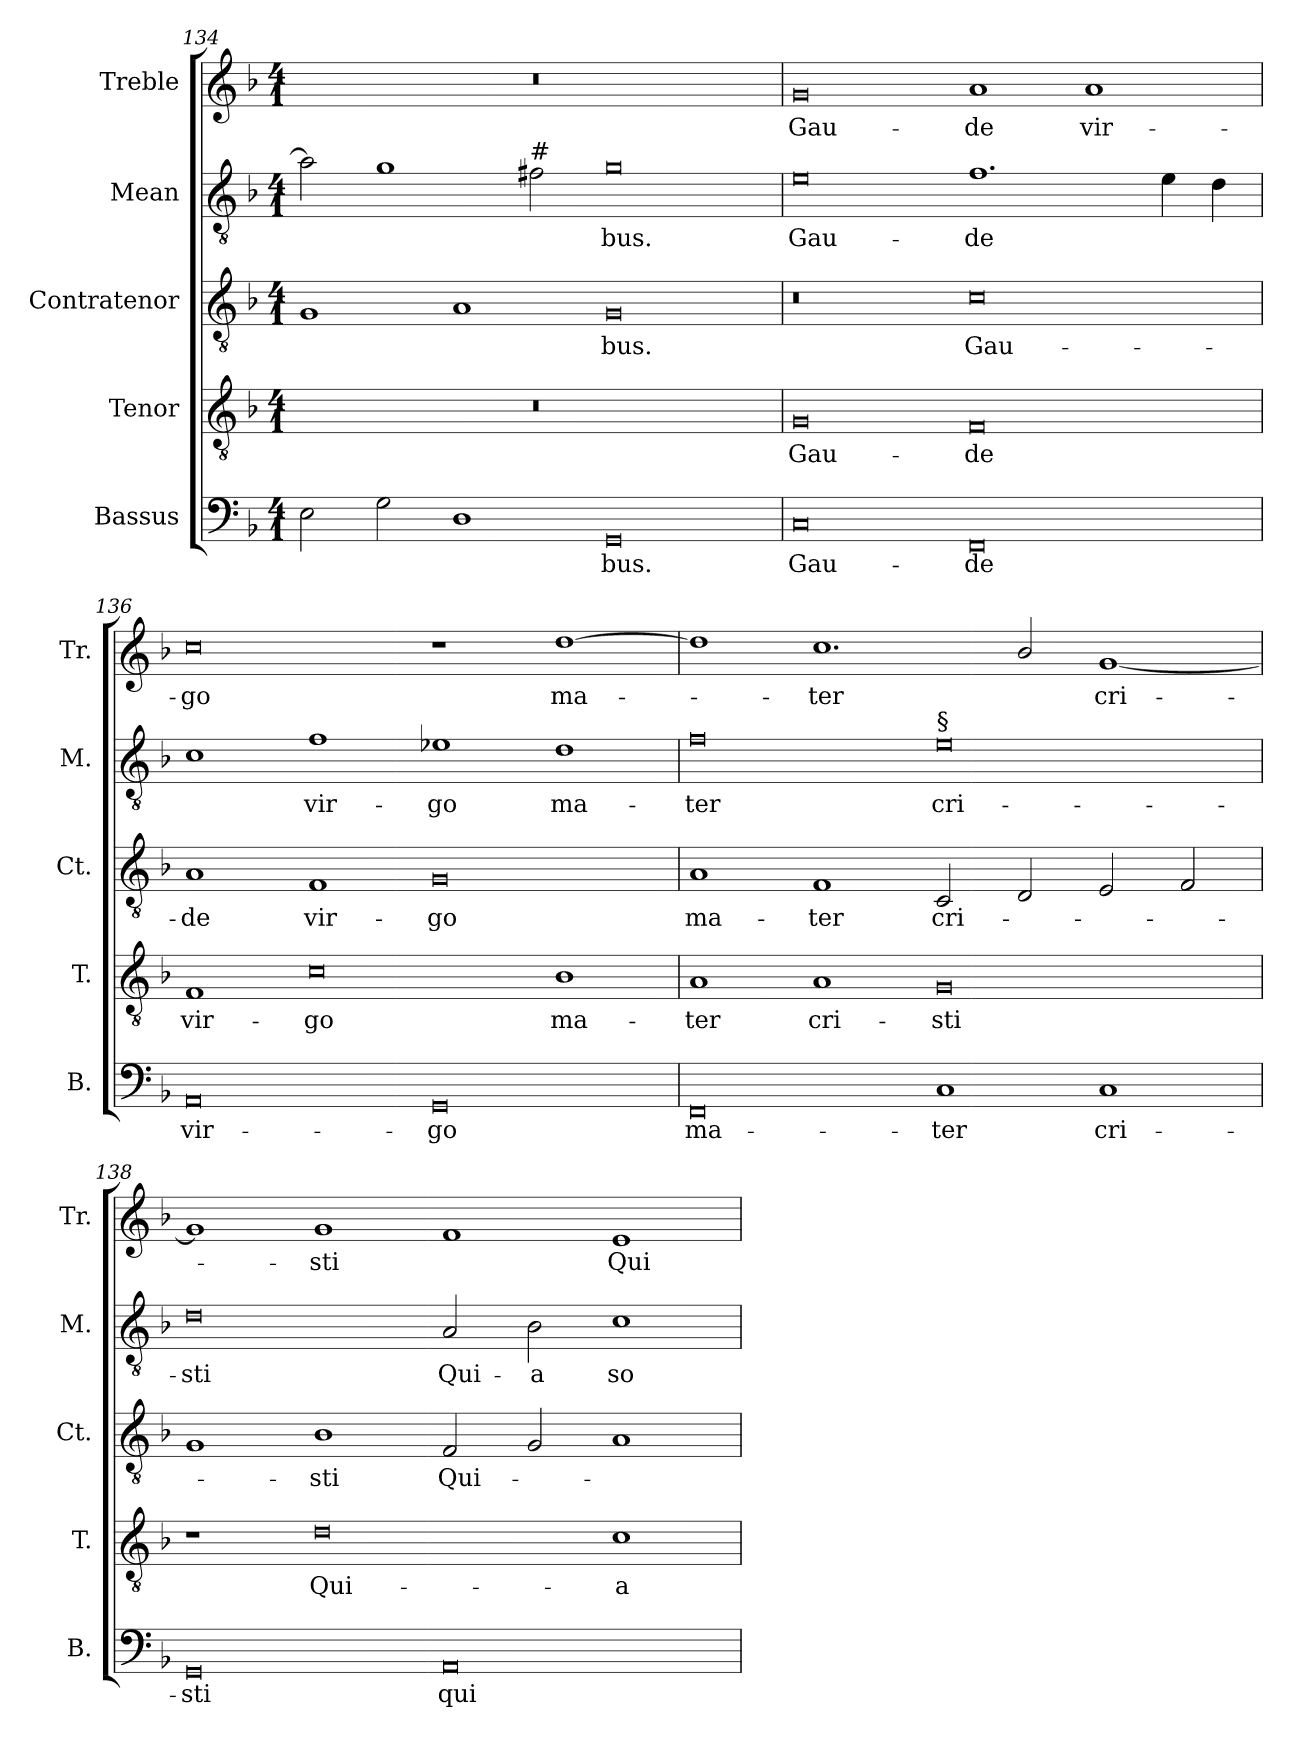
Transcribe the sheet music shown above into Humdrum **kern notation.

**kern	**text	**kern	**text	**kern	**text	**kern	**text	**kern	**text
*part5	*part5	*part4	*part4	*part3	*part3	*part2	*part2	*part1	*part1
*staff5	*staff5	*staff4	*staff4	*staff3	*staff3	*staff2	*staff2	*staff1	*staff1
*I"Bassus	*	*I"Tenor	*	*I"Contratenor	*	*I"Mean	*	*I"Treble	*
*I'B.	*	*I'T.	*	*I'Ct.	*	*I'M.	*	*I'Tr.	*
*clefF4	*	*clefGv2	*	*clefGv2	*	*clefGv2	*	*clefG2	*
*	*	*ITrd7c12	*	*ITrd7c12	*	*ITrd7c12	*	*	*
*k[b-]	*	*k[b-]	*	*k[b-]	*	*k[b-]	*	*k[b-]	*
*F:	*	*F:	*	*F:	*	*F:	*	*F:	*
*M4/1	*	*M4/1	*	*M4/1	*	*M4/1	*	*M4/1	*
=134	=134	=134	=134	=134	=134	=134	=134	=134	=134
!	!	!LO:N:vis=1	!	!	!	!	!	!LO:N:vis=1	!
2Ei\	.	00r	.	1GGi	.	2Ai\]	.	00r	.
2Gi\	.	.	.	.	.	1Gi	.	.	.
1Di	.	.	.	1AAi	.	.	.	.	.
!	!	!	!	!	!	!LO:TX:a:t=#	!	!	!
.	.	.	.	.	.	2F#i\	.	.	.
!	!LO:LY:b:color=#000000	!	!	!	!	!	!	!	!
!	!	!	!	!	!LO:LY:b:color=#000000	!	!	!	!
!	!	!	!	!	!	!	!LO:LY:b:color=#000000	!	!
0GGi	-bus.	.	.	0GGi	-bus.	0Gi	-bus.	.	.
!!LO:LB:g=z
=135`	=135`	=135`	=135`	=135`	=135`	=135`	=135`	=135`	=135`
!	!LO:LY:b:color=#000000	!	!	!	!	!	!	!	!
!	!	!	!LO:LY:b:color=#000000	!	!	!	!	!	!
!	!	!	!	!	!	!	!LO:LY:b:color=#000000	!	!
!	!	!	!	!	!	!	!	!	!LO:LY:b:color=#000000
0Ci	Gau-	0GGi	Gau-	0r	.	0Ei	Gau-	0gi	Gau-
!	!LO:LY:b:color=#000000	!	!	!	!	!	!	!	!
!	!	!	!LO:LY:b:color=#000000	!	!	!	!	!	!
!	!	!	!	!	!LO:LY:b:color=#000000	!	!	!	!
!	!	!	!	!	!	!	!LO:LY:b:color=#000000	!	!
!	!	!	!	!	!	!	!	!	!LO:LY:b:color=#000000
0FFi	-de	0FFi	-de	0Ci	Gau-	1.Fi	-de	1ai	-de
!	!	!	!	!	!	!	!	!	!LO:LY:b:color=#000000
.	.	.	.	.	.	.	.	1ai	vir-
.	.	.	.	.	.	4Ei\	.	.	.
.	.	.	.	.	.	4Di\	.	.	.
=136`	=136`	=136`	=136`	=136`	=136`	=136`	=136`	=136`	=136`
!	!LO:LY:b:color=#000000	!	!	!	!	!	!	!	!
!	!	!	!LO:LY:b:color=#000000	!	!	!	!	!	!
!	!	!	!	!	!LO:LY:b:color=#000000	!	!	!	!
!	!	!	!	!	!	!	!	!	!LO:LY:b:color=#000000
0AAi	vir-	1FFi	vir-	1AAi	-de	1Ci	.	0cci	-go
!	!	!	!LO:LY:b:color=#000000	!	!	!	!	!	!
!	!	!	!	!	!LO:LY:b:color=#000000	!	!	!	!
!	!	!	!	!	!	!	!LO:LY:b:color=#000000	!	!
.	.	0Ci	-go	1FFi	vir-	1Fi	vir-	.	.
!	!LO:LY:b:color=#000000	!	!	!	!	!	!	!	!
!	!	!	!	!	!LO:LY:b:color=#000000	!	!	!	!
!	!	!	!	!	!	!	!LO:LY:b:color=#000000	!	!
0GGi	-go	.	.	0GGi	-go	1E-Xi	-go	1r	.
!	!	!	!LO:LY:b:color=#000000	!	!	!	!	!	!
!	!	!	!	!	!	!	!LO:LY:b:color=#000000	!	!
!	!	!	!	!	!	!	!	!	!LO:LY:b:color=#000000
.	.	1BB-i	ma-	.	.	1Di	ma-	[<1ddi	ma-
=137`	=137`	=137`	=137`	=137`	=137`	=137`	=137`	=137`	=137`
!	!LO:LY:b:color=#000000	!	!	!	!	!	!	!	!
!	!	!	!LO:LY:b:color=#000000	!	!	!	!	!	!
!	!	!	!	!	!LO:LY:b:color=#000000	!	!	!	!
!	!	!	!	!	!	!	!LO:LY:b:color=#000000	!	!
0FFi	ma-	1AAi	-ter	1AAi	ma-	0Fi	-ter	1ddi]	.
!	!	!	!LO:LY:b:color=#000000	!	!	!	!	!	!
!	!	!	!	!	!LO:LY:b:color=#000000	!	!	!	!
!	!	!	!	!	!	!	!	!	!LO:LY:b:color=#000000
.	.	1AAi	cri-	1FFi	-ter	.	.	1.cci	-ter
!	!LO:LY:b:color=#000000	!	!	!	!	!	!	!	!
!	!	!	!LO:LY:b:color=#000000	!	!	!	!	!	!
!	!	!	!	!	!LO:LY:b:color=#000000	!	!	!	!
!	!	!	!	!	!	!LO:TX:a:t=§	!	!	!
!	!	!	!	!	!	!	!LO:LY:b:color=#000000	!	!
1Ci	-ter	0GGi	-sti	2CCi/	cri-	0Ei	cri-	.	.
.	.	.	.	2DDi/	.	.	.	2b-i/	.
!	!LO:LY:b:color=#000000	!	!	!	!	!	!	!	!
!	!	!	!	!	!	!	!	!	!LO:LY:b:color=#000000
1Ci	cri-	.	.	2EEi/	.	.	.	[>1gi	cri-
.	.	.	.	2FFi/	.	.	.	.	.
!!LO:PB:g=z
=138`	=138`	=138`	=138`	=138`	=138`	=138`	=138`	=138`	=138`
!	!LO:LY:b:color=#000000	!	!	!	!	!	!	!	!
!	!	!	!	!	!	!	!LO:LY:b:color=#000000	!	!
0GGi	-sti	1r	.	1GGi	.	0Di	-sti	1gi]	.
!	!	!	!LO:LY:b:color=#000000	!	!	!	!	!	!
!	!	!	!	!	!LO:LY:b:color=#000000	!	!	!	!
!	!	!	!	!	!	!	!	!	!LO:LY:b:color=#000000
.	.	0Di	Qui-	1BB-i	-sti	.	.	1gi	-sti
!	!LO:LY:b:color=#000000	!	!	!	!	!	!	!	!
!	!	!	!	!	!LO:LY:b:color=#000000	!	!	!	!
!	!	!	!	!	!	!	!LO:LY:b:color=#000000	!	!
0AAi	qui-	.	.	2FFi/	Qui-	2AAi/	Qui-	1fi	.
!	!	!	!	!	!	!	!LO:LY:b:color=#000000	!	!
.	.	.	.	2GGi/	.	2BB-i\	-a	.	.
!	!	!	!LO:LY:b:color=#000000	!	!	!	!	!	!
!	!	!	!	!	!	!	!LO:LY:b:color=#000000	!	!
!	!	!	!	!	!	!	!	!	!LO:LY:b:color=#000000
.	.	1Ci	-a	1AAi	.	1Ci	so-	1ei	Qui-
=`	=`	=`	=`	=`	=`	=`	=`	=`	=`
*-	*-	*-	*-	*-	*-	*-	*-	*-	*-
